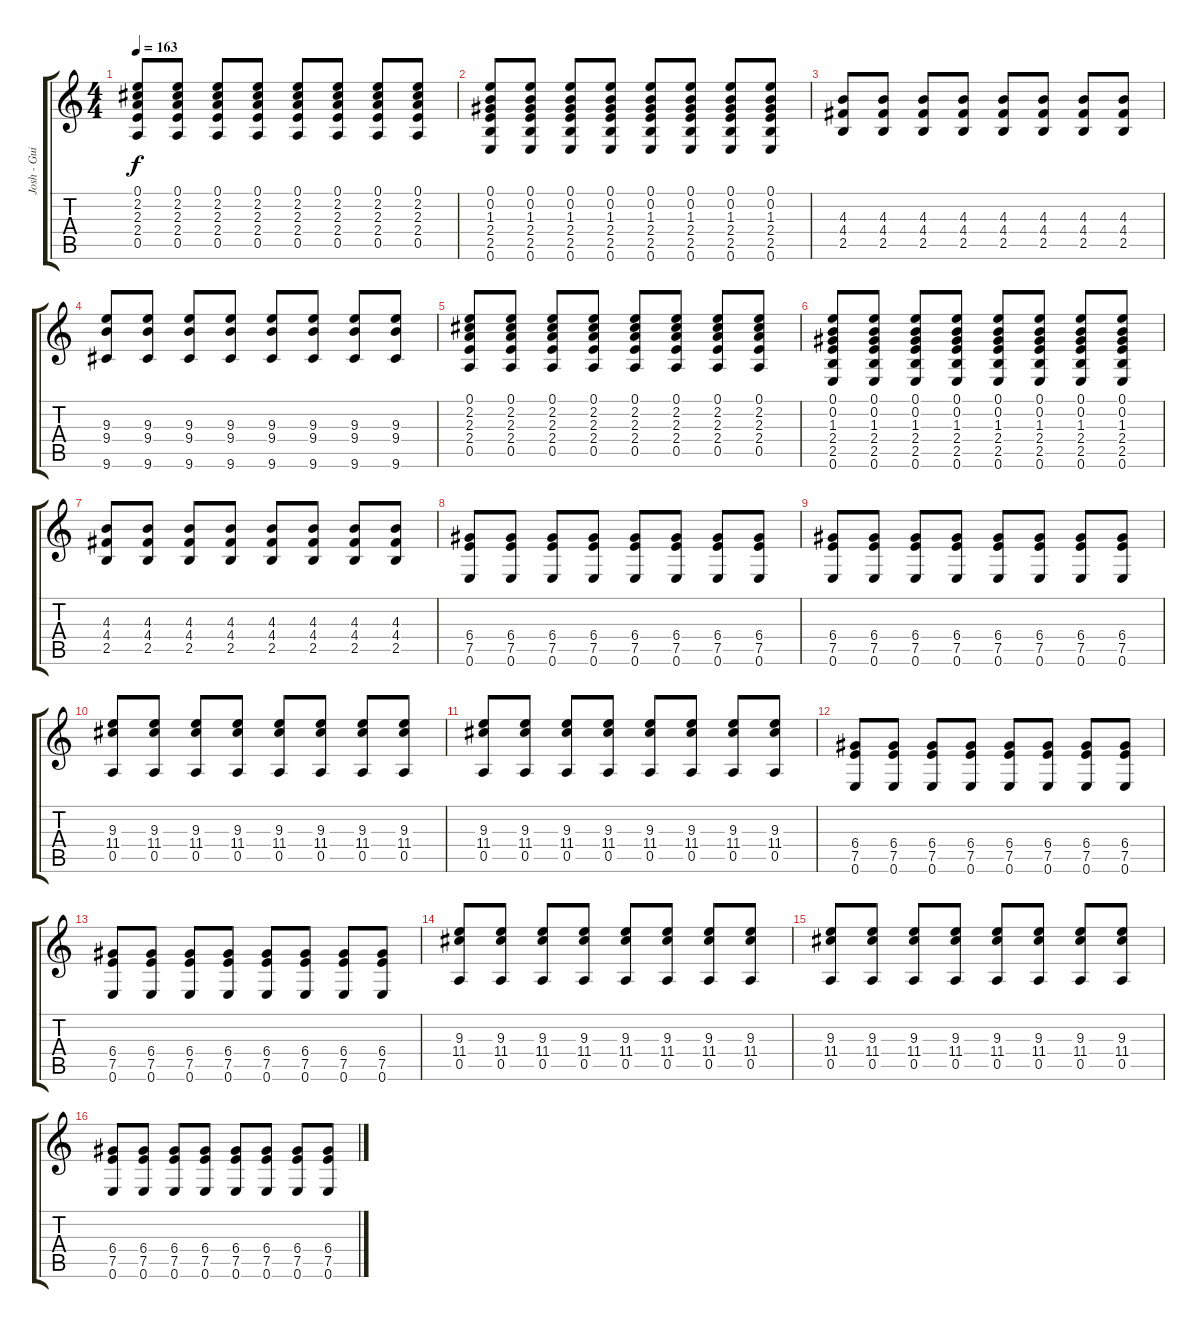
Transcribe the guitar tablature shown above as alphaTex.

\track ("Josh - Guitar" "Josh - Gui") {instrument overdrivenguitar}
\staff {score tabs}
\tuning (E4 B3 G3 D3 A2 E2) {hide}
\ts (4 4)
\tempo 163
\clef g2
\ks c
(0.1 2.2 2.3 2.4 0.5).8{dy f} (0.1 2.2 2.3 2.4 0.5).8 (0.1 2.2 2.3 2.4 0.5).8 (0.1 2.2 2.3 2.4 0.5).8 (0.1 2.2 2.3 2.4 0.5).8 (0.1 2.2 2.3 2.4 0.5).8 (0.1 2.2 2.3 2.4 0.5).8 (0.1 2.2 2.3 2.4 0.5).8 |
(0.1 0.2 1.3 2.4 2.5 0.6).8 (0.1 0.2 1.3 2.4 2.5 0.6).8 (0.1 0.2 1.3 2.4 2.5 0.6).8 (0.1 0.2 1.3 2.4 2.5 0.6).8 (0.1 0.2 1.3 2.4 2.5 0.6).8 (0.1 0.2 1.3 2.4 2.5 0.6).8 (0.1 0.2 1.3 2.4 2.5 0.6).8 (0.1 0.2 1.3 2.4 2.5 0.6).8 |
(4.3 4.4 2.5).8 (4.3 4.4 2.5).8 (4.3 4.4 2.5).8 (4.3 4.4 2.5).8 (4.3 4.4 2.5).8 (4.3 4.4 2.5).8 (4.3 4.4 2.5).8 (4.3 4.4 2.5).8 |
(9.3 9.4 9.6).8 (9.3 9.4 9.6).8 (9.3 9.4 9.6).8 (9.3 9.4 9.6).8 (9.3 9.4 9.6).8 (9.3 9.4 9.6).8 (9.3 9.4 9.6).8 (9.3 9.4 9.6).8 |
(0.1 2.2 2.3 2.4 0.5).8 (0.1 2.2 2.3 2.4 0.5).8 (0.1 2.2 2.3 2.4 0.5).8 (0.1 2.2 2.3 2.4 0.5).8 (0.1 2.2 2.3 2.4 0.5).8 (0.1 2.2 2.3 2.4 0.5).8 (0.1 2.2 2.3 2.4 0.5).8 (0.1 2.2 2.3 2.4 0.5).8 |
(0.1 0.2 1.3 2.4 2.5 0.6).8 (0.1 0.2 1.3 2.4 2.5 0.6).8 (0.1 0.2 1.3 2.4 2.5 0.6).8 (0.1 0.2 1.3 2.4 2.5 0.6).8 (0.1 0.2 1.3 2.4 2.5 0.6).8 (0.1 0.2 1.3 2.4 2.5 0.6).8 (0.1 0.2 1.3 2.4 2.5 0.6).8 (0.1 0.2 1.3 2.4 2.5 0.6).8 |
(4.3 4.4 2.5).8 (4.3 4.4 2.5).8 (4.3 4.4 2.5).8 (4.3 4.4 2.5).8 (4.3 4.4 2.5).8 (4.3 4.4 2.5).8 (4.3 4.4 2.5).8 (4.3 4.4 2.5).8 |
(6.4 7.5 0.6).8 (6.4 7.5 0.6).8 (6.4 7.5 0.6).8 (6.4 7.5 0.6).8 (6.4 7.5 0.6).8 (6.4 7.5 0.6).8 (6.4 7.5 0.6).8 (6.4 7.5 0.6).8 |
(6.4 7.5 0.6).8 (6.4 7.5 0.6).8 (6.4 7.5 0.6).8 (6.4 7.5 0.6).8 (6.4 7.5 0.6).8 (6.4 7.5 0.6).8 (6.4 7.5 0.6).8 (6.4 7.5 0.6).8 |
(9.3 11.4 0.5).8 (9.3 11.4 0.5).8 (9.3 11.4 0.5).8 (9.3 11.4 0.5).8 (9.3 11.4 0.5).8 (9.3 11.4 0.5).8 (9.3 11.4 0.5).8 (9.3 11.4 0.5).8 |
(9.3 11.4 0.5).8 (9.3 11.4 0.5).8 (9.3 11.4 0.5).8 (9.3 11.4 0.5).8 (9.3 11.4 0.5).8 (9.3 11.4 0.5).8 (9.3 11.4 0.5).8 (9.3 11.4 0.5).8 |
(6.4 7.5 0.6).8 (6.4 7.5 0.6).8 (6.4 7.5 0.6).8 (6.4 7.5 0.6).8 (6.4 7.5 0.6).8 (6.4 7.5 0.6).8 (6.4 7.5 0.6).8 (6.4 7.5 0.6).8 |
(6.4 7.5 0.6).8 (6.4 7.5 0.6).8 (6.4 7.5 0.6).8 (6.4 7.5 0.6).8 (6.4 7.5 0.6).8 (6.4 7.5 0.6).8 (6.4 7.5 0.6).8 (6.4 7.5 0.6).8 |
(9.3 11.4 0.5).8 (9.3 11.4 0.5).8 (9.3 11.4 0.5).8 (9.3 11.4 0.5).8 (9.3 11.4 0.5).8 (9.3 11.4 0.5).8 (9.3 11.4 0.5).8 (9.3 11.4 0.5).8 |
(9.3 11.4 0.5).8 (9.3 11.4 0.5).8 (9.3 11.4 0.5).8 (9.3 11.4 0.5).8 (9.3 11.4 0.5).8 (9.3 11.4 0.5).8 (9.3 11.4 0.5).8 (9.3 11.4 0.5).8 |
(6.4 7.5 0.6).8 (6.4 7.5 0.6).8 (6.4 7.5 0.6).8 (6.4 7.5 0.6).8 (6.4 7.5 0.6).8 (6.4 7.5 0.6).8 (6.4 7.5 0.6).8 (6.4 7.5 0.6).8
